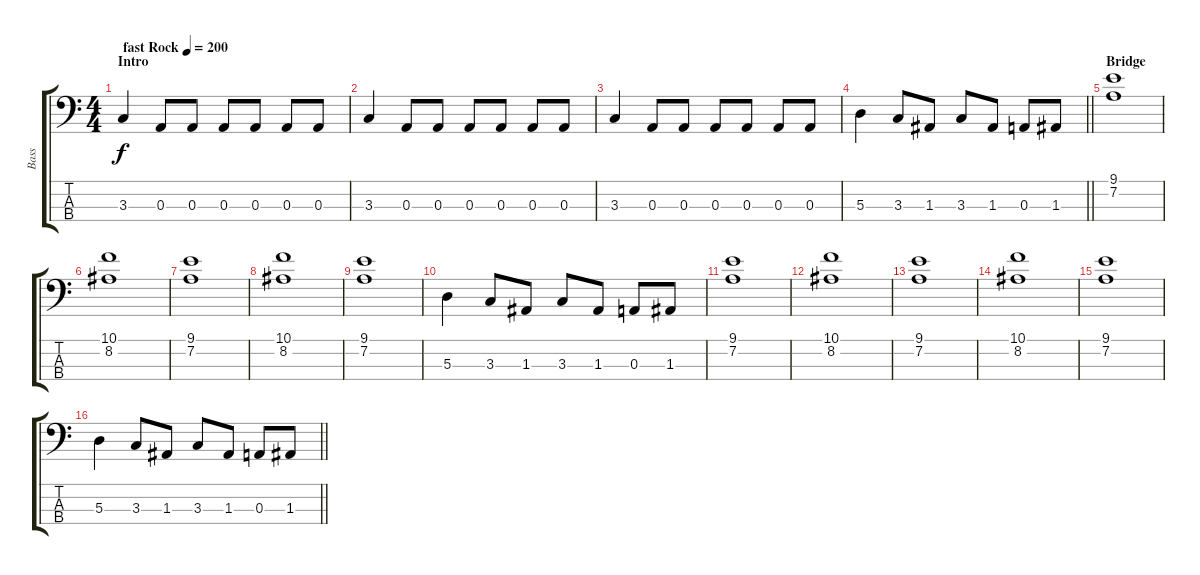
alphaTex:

\track ("Bass" "Bass") {instrument electricbassfinger}
\staff {score tabs}
\tuning (G2 D2 A1 E1) {hide}
\ts (4 4)
\section ("" "Intro")
\tempo (200 "fast Rock")
\clef f4
\ks c
3.3.4{dy f instrument electricbassfinger} 0.3.8 0.3.8 0.3.8 0.3.8 0.3.8 0.3.8 |
3.3.4 0.3.8 0.3.8 0.3.8 0.3.8 0.3.8 0.3.8 |
3.3.4 0.3.8 0.3.8 0.3.8 0.3.8 0.3.8 0.3.8 |
\barLineRight lightlight
5.3.4 3.3.8 1.3.8 3.3.8 1.3.8 0.3.8 1.3.8 |
\section ("" "Bridge")
(9.1 7.2).1 |
(10.1 8.2).1 |
(9.1 7.2).1 |
(10.1 8.2).1 |
(9.1 7.2).1 |
5.3.4 3.3.8 1.3.8 3.3.8 1.3.8 0.3.8 1.3.8 |
(9.1 7.2).1 |
(10.1 8.2).1 |
(9.1 7.2).1 |
(10.1 8.2).1 |
(9.1 7.2).1 |
\barLineRight lightlight
5.3.4 3.3.8 1.3.8 3.3.8 1.3.8 0.3.8 1.3.8
